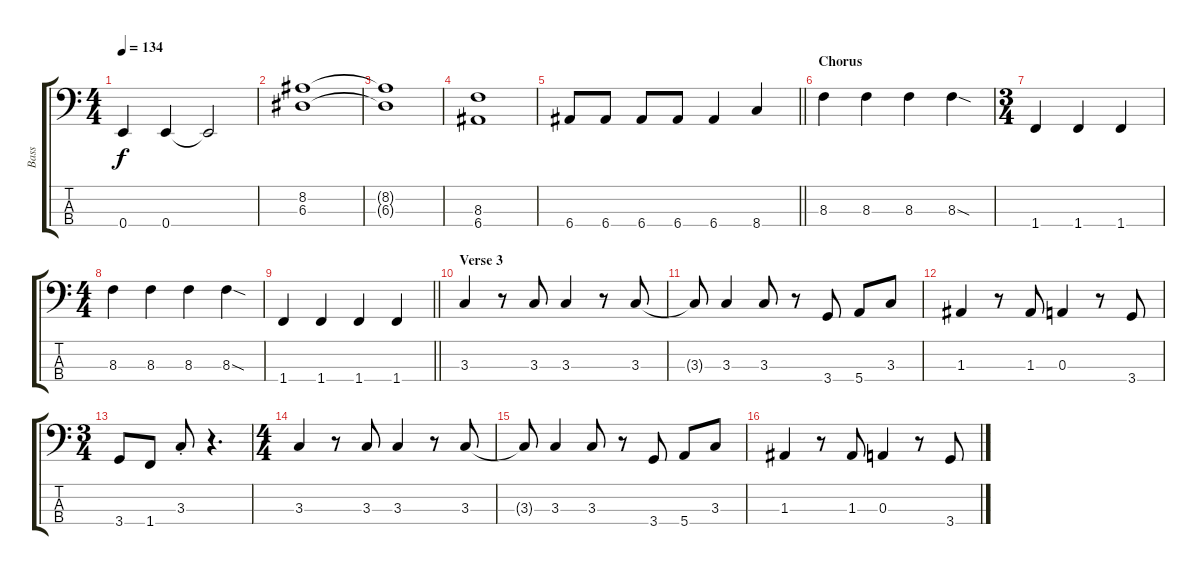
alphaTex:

\track ("Bass" "Bass") {instrument electricbassfinger}
\staff {score tabs}
\tuning (G2 D2 A1 E1) {hide}
\ts (4 4)
\tempo 134
\clef f4
\ks c
0.4.4{dy f} 0.4.4 0.4{t}.2 |
(8.2 6.3).1 |
(8.2{t} 6.3{t}).1 |
(8.3 6.4).1 |
\barLineRight lightlight
6.4.8 6.4.8 6.4.8 6.4.8 6.4.4 8.4.4 |
\section ("" "Chorus")
8.3.4 8.3.4 8.3.4 8.3{sod}.4 |
\ts (3 4)
1.4.4 1.4.4 1.4.4 |
\ts (4 4)
8.3.4 8.3.4 8.3.4 8.3{sod}.4 |
\barLineRight lightlight
1.4.4 1.4.4 1.4.4 1.4.4 |
\section ("" "Verse 3")
3.3.4 r.8 3.3.8 3.3.4 r.8 3.3.8 |
3.3{t}.8 3.3.4 3.3.8 r.8 3.4.8 5.4.8 3.3.8 |
1.3.4 r.8 1.3.8 0.3.4 r.8 3.4.8 |
\ts (3 4)
3.4.8 1.4.8 3.3{st}.8 r.4{d} |
\ts (4 4)
3.3.4 r.8 3.3.8 3.3.4 r.8 3.3.8 |
3.3{t}.8 3.3.4 3.3.8 r.8 3.4.8 5.4.8 3.3.8 |
1.3.4 r.8 1.3.8 0.3.4 r.8 3.4.8
